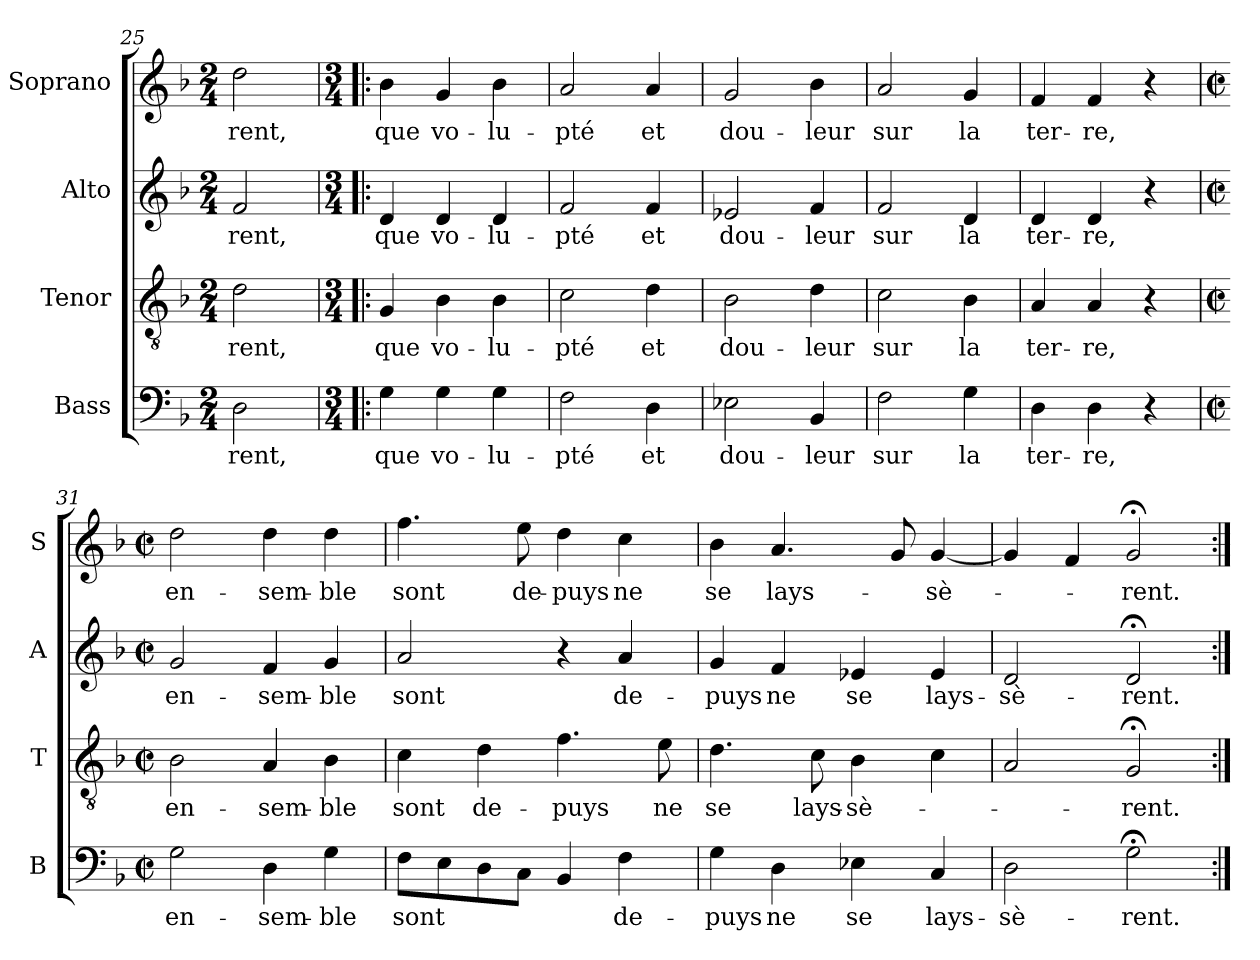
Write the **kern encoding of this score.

**kern	**text	**kern	**text	**kern	**text	**kern	**text
*part4	*part4	*part3	*part3	*part2	*part2	*part1	*part1
*staff4	*staff4	*staff3	*staff3	*staff2	*staff2	*staff1	*staff1
*I"Bass	*	*I"Tenor	*	*I"Alto	*	*I"Soprano	*
*I'B	*	*I'T	*	*I'A	*	*I'S	*
*clefF4	*	*clefGv2	*	*clefG2	*	*clefG2	*
*k[b-]	*	*k[b-]	*	*k[b-]	*	*k[b-]	*
*F:	*	*F:	*	*F:	*	*F:	*
*M2/4	*	*M2/4	*	*M2/4	*	*M2/4	*
=25	=25	=25	=25	=25	=25	=25	=25
!	!LO:LY:b	!	!LO:LY:b	!	!LO:LY:b	!	!LO:LY:b
2D\	-rent,	2d\	-rent,	2f/	-rent,	2dd\	-rent,
=26!|:	=26!|:	=26!|:	=26!|:	=26!|:	=26!|:	=26!|:	=26!|:
*M3/4	*	*M3/4	*	*M3/4	*	*M3/4	*
!	!LO:LY:b	!	!LO:LY:b	!	!LO:LY:b	!	!LO:LY:b
4G\	que	4G/	que	4d/	que	4b-\	que
!	!LO:LY:b	!	!LO:LY:b	!	!LO:LY:b	!	!LO:LY:b
4G\	vo-	4B-\	vo-	4d/	vo-	4g/	vo-
!	!LO:LY:b	!	!LO:LY:b	!	!LO:LY:b	!	!LO:LY:b
4G\	-lu-	4B-\	-lu-	4d/	-lu-	4b-\	-lu-
=27	=27	=27	=27	=27	=27	=27	=27
!	!LO:LY:b	!	!LO:LY:b	!	!LO:LY:b	!	!LO:LY:b
2F\	-pté	2c\	-pté	2f/	-pté	2a/	-pté
!	!LO:LY:b	!	!LO:LY:b	!	!LO:LY:b	!	!LO:LY:b
4D\	et	4d\	et	4f/	et	4a/	et
=28	=28	=28	=28	=28	=28	=28	=28
!	!LO:LY:b	!	!LO:LY:b	!	!LO:LY:b	!	!LO:LY:b
2E-X\	dou-	2B-\	dou-	2e-X/	dou-	2g/	dou-
!	!LO:LY:b	!	!LO:LY:b	!	!LO:LY:b	!	!LO:LY:b
4BB-/	-leur	4d\	-leur	4f/	-leur	4b-\	-leur
!!LO:PB:g=z
=29	=29	=29	=29	=29	=29	=29	=29
!	!LO:LY:b	!	!LO:LY:b	!	!LO:LY:b	!	!LO:LY:b
2F\	sur	2c\	sur	2f/	sur	2a/	sur
!	!LO:LY:b	!	!LO:LY:b	!	!LO:LY:b	!	!LO:LY:b
4G\	la	4B-\	la	4d/	la	4g/	la
=30	=30	=30	=30	=30	=30	=30	=30
!	!LO:LY:b	!	!LO:LY:b	!	!LO:LY:b	!	!LO:LY:b
4D\	ter-	4A/	ter-	4d/	ter-	4f/	ter-
!	!LO:LY:b	!	!LO:LY:b	!	!LO:LY:b	!	!LO:LY:b
4D\	-re,	4A/	-re,	4d/	-re,	4f/	-re,
4r	.	4r	.	4r	.	4r	.
=31	=31	=31	=31	=31	=31	=31	=31
*M2/2	*	*M2/2	*	*M2/2	*	*M2/2	*
*met(c|)	*	*met(c|)	*	*met(c|)	*	*met(c|)	*
!	!LO:LY:b	!	!LO:LY:b	!	!LO:LY:b	!	!LO:LY:b
2G\	en-	2B-\	en-	2g/	en-	2dd\	en-
!	!LO:LY:b	!	!LO:LY:b	!	!LO:LY:b	!	!LO:LY:b
4D\	-sem-	4A/	-sem-	4f/	-sem-	4dd\	-sem-
!	!LO:LY:b	!	!LO:LY:b	!	!LO:LY:b	!	!LO:LY:b
4G\	-ble	4B-\	-ble	4g/	-ble	4dd\	-ble
=32	=32	=32	=32	=32	=32	=32	=32
!	!LO:LY:b	!	!LO:LY:b	!	!LO:LY:b	!	!LO:LY:b
8F\L	sont	4c\	sont	2a/	sont	4.ff\	sont
8E\	.	.	.	.	.	.	.
!	!	!	!LO:LY:b	!	!	!	!
8D\	.	4d\	de-	.	.	.	.
!	!	!	!	!	!	!	!LO:LY:b
8C\J	.	.	.	.	.	8ee\	de-
!	!	!	!LO:LY:b	!	!	!	!LO:LY:b
4BB-/	.	4.f\	-puys	4r	.	4dd\	-puys
!	!LO:LY:b	!	!	!	!LO:LY:b	!	!LO:LY:b
4F\	de-	.	.	4a/	de-	4cc\	ne
!	!	!	!LO:LY:b	!	!	!	!
.	.	8e\	ne	.	.	.	.
=33	=33	=33	=33	=33	=33	=33	=33
!	!LO:LY:b	!	!LO:LY:b	!	!LO:LY:b	!	!LO:LY:b
4G\	-puys	4.d\	se	4g/	-puys	4b-\	se
!	!LO:LY:b	!	!	!	!LO:LY:b	!	!LO:LY:b
4D\	ne	.	.	4f/	ne	4.a/	lays-
!	!	!	!LO:LY:b	!	!	!	!
.	.	8c\	lays-	.	.	.	.
!	!LO:LY:b	!	!LO:LY:b	!	!LO:LY:b	!	!
4E-X\	se	4B-\	-sè-	4e-X/	se	.	.
.	.	.	.	.	.	8g/	.
!	!LO:LY:b	!	!	!	!LO:LY:b	!	!LO:LY:b
4C/	lays-	4c\	.	4e-/	lays-	[4g/	-sè-
=34	=34	=34	=34	=34	=34	=34	=34
!	!LO:LY:b	!	!	!	!LO:LY:b	!	!
2D\	-sè-	2A/	.	2d/	-sè-	4g/]	.
.	.	.	.	.	.	4f/	.
!	!LO:LY:b	!	!LO:LY:b	!	!LO:LY:b	!	!LO:LY:b
2G;<\	-rent.	2G;</	-rent.	2d;</	-rent.	2g;</	-rent.
=:|!	=:|!	=:|!	=:|!	=:|!	=:|!	=:|!	=:|!
*-	*-	*-	*-	*-	*-	*-	*-
